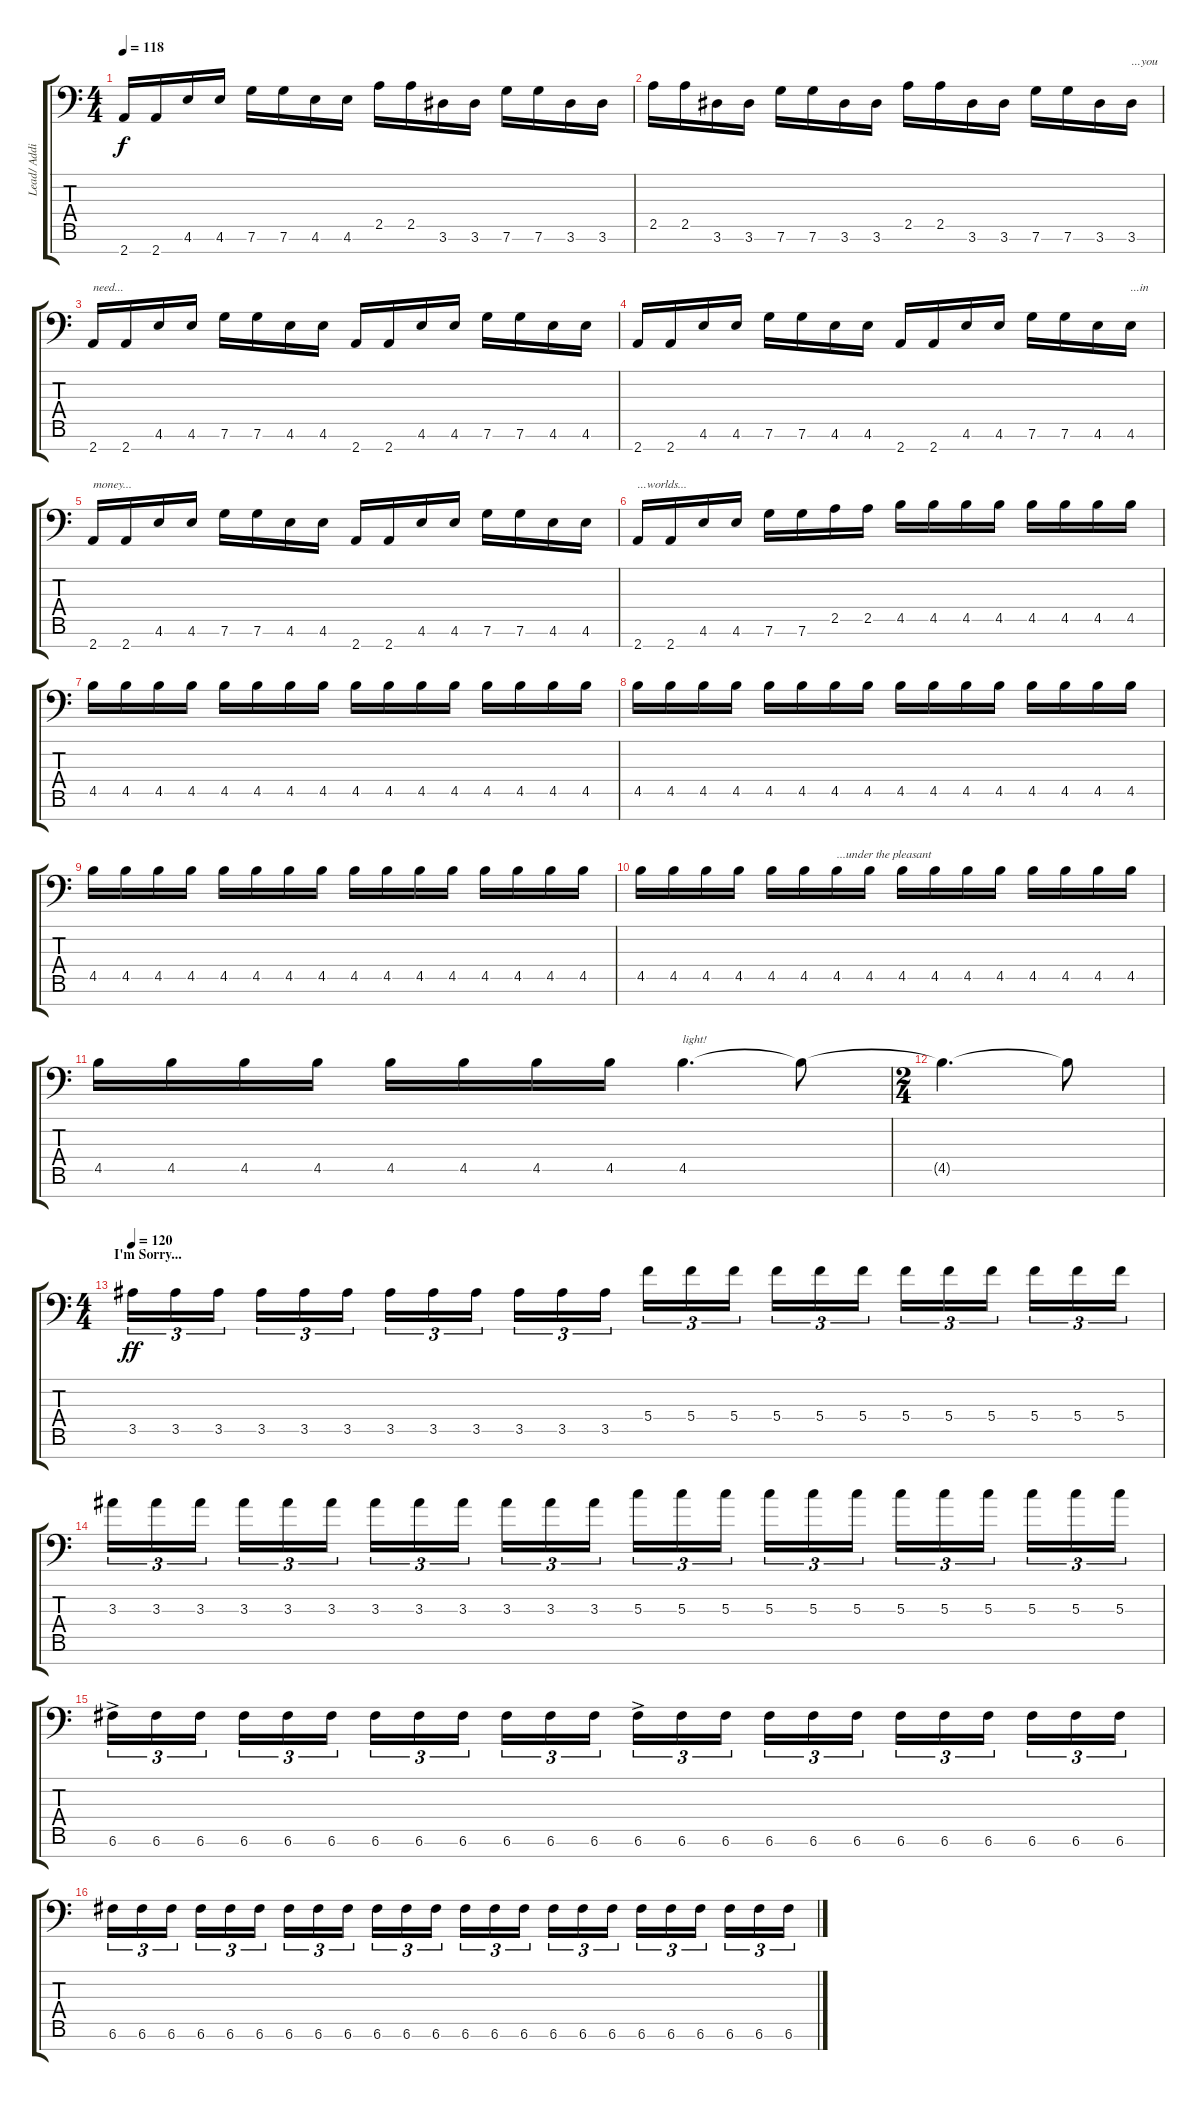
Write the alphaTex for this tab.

\track ("Lead/ Additional" "Lead/ Addi") {instrument overdrivenguitar}
\staff {score tabs}
\tuning (E4 C4 G3 C3 G2 C2 G1) {hide}
\ts (4 4)
\tempo 118
\clef f4
\ks c
2.7.16{dy f} 2.7.16 4.6.16 4.6.16 7.6.16 7.6.16 4.6.16 4.6.16 2.5.16 2.5.16 3.6.16 3.6.16 7.6.16 7.6.16 3.6.16 3.6.16 |
2.5.16 2.5.16 3.6.16 3.6.16 7.6.16 7.6.16 3.6.16 3.6.16 2.5.16 2.5.16 3.6.16 3.6.16 7.6.16 7.6.16 3.6.16 3.6.16{txt "...you"} |
2.7.16{txt "need..."} 2.7.16 4.6.16 4.6.16 7.6.16 7.6.16 4.6.16 4.6.16 2.7.16 2.7.16 4.6.16 4.6.16 7.6.16 7.6.16 4.6.16 4.6.16 |
2.7.16 2.7.16 4.6.16 4.6.16 7.6.16 7.6.16 4.6.16 4.6.16 2.7.16 2.7.16 4.6.16 4.6.16 7.6.16 7.6.16 4.6.16 4.6.16{txt "...in"} |
2.7.16{txt "money..."} 2.7.16 4.6.16 4.6.16 7.6.16 7.6.16 4.6.16 4.6.16 2.7.16 2.7.16 4.6.16 4.6.16 7.6.16 7.6.16 4.6.16 4.6.16 |
2.7.16{txt "...worlds..."} 2.7.16 4.6.16 4.6.16 7.6.16 7.6.16 2.5.16 2.5.16 4.5.16 4.5.16 4.5.16 4.5.16 4.5.16 4.5.16 4.5.16 4.5.16 |
4.5.16 4.5.16 4.5.16 4.5.16 4.5.16 4.5.16 4.5.16 4.5.16 4.5.16 4.5.16 4.5.16 4.5.16 4.5.16 4.5.16 4.5.16 4.5.16 |
4.5.16 4.5.16 4.5.16 4.5.16 4.5.16 4.5.16 4.5.16 4.5.16 4.5.16 4.5.16 4.5.16 4.5.16 4.5.16 4.5.16 4.5.16 4.5.16 |
4.5.16 4.5.16 4.5.16 4.5.16 4.5.16 4.5.16 4.5.16 4.5.16 4.5.16 4.5.16 4.5.16 4.5.16 4.5.16 4.5.16 4.5.16 4.5.16 |
4.5.16 4.5.16 4.5.16 4.5.16 4.5.16 4.5.16 4.5.16{txt "...under the pleasant"} 4.5.16 4.5.16 4.5.16 4.5.16 4.5.16 4.5.16 4.5.16 4.5.16 4.5.16 |
4.5.16 4.5.16 4.5.16 4.5.16 4.5.16 4.5.16 4.5.16 4.5.16 4.5.4{d txt "light!"} 4.5{t}.8 |
\ts (2 4)
4.5{t}.4{d} 4.5{t}.8 |
\ts (4 4)
\section ("" "I'm Sorry...")
\tempo 120
3.5.16{tu (3 2) dy ff} 3.5.16{tu (3 2)} 3.5.16{tu (3 2) beam splitsecondary} 3.5.16{tu (3 2)} 3.5.16{tu (3 2)} 3.5.16{tu (3 2)} 3.5.16{tu (3 2)} 3.5.16{tu (3 2)} 3.5.16{tu (3 2) beam splitsecondary} 3.5.16{tu (3 2)} 3.5.16{tu (3 2)} 3.5.16{tu (3 2)} 5.4.16{tu (3 2)} 5.4.16{tu (3 2)} 5.4.16{tu (3 2) beam splitsecondary} 5.4.16{tu (3 2)} 5.4.16{tu (3 2)} 5.4.16{tu (3 2)} 5.4.16{tu (3 2)} 5.4.16{tu (3 2)} 5.4.16{tu (3 2) beam splitsecondary} 5.4.16{tu (3 2)} 5.4.16{tu (3 2)} 5.4.16{tu (3 2)} |
3.3.16{tu (3 2)} 3.3.16{tu (3 2)} 3.3.16{tu (3 2) beam splitsecondary} 3.3.16{tu (3 2)} 3.3.16{tu (3 2)} 3.3.16{tu (3 2)} 3.3.16{tu (3 2)} 3.3.16{tu (3 2)} 3.3.16{tu (3 2) beam splitsecondary} 3.3.16{tu (3 2)} 3.3.16{tu (3 2)} 3.3.16{tu (3 2)} 5.3.16{tu (3 2)} 5.3.16{tu (3 2)} 5.3.16{tu (3 2) beam splitsecondary} 5.3.16{tu (3 2)} 5.3.16{tu (3 2)} 5.3.16{tu (3 2)} 5.3.16{tu (3 2)} 5.3.16{tu (3 2)} 5.3.16{tu (3 2) beam splitsecondary} 5.3.16{tu (3 2)} 5.3.16{tu (3 2)} 5.3.16{tu (3 2)} |
6.6{ac}.16{tu (3 2)} 6.6.16{tu (3 2)} 6.6.16{tu (3 2) beam splitsecondary} 6.6.16{tu (3 2)} 6.6.16{tu (3 2)} 6.6.16{tu (3 2)} 6.6.16{tu (3 2)} 6.6.16{tu (3 2)} 6.6.16{tu (3 2) beam splitsecondary} 6.6.16{tu (3 2)} 6.6.16{tu (3 2)} 6.6.16{tu (3 2)} 6.6{ac}.16{tu (3 2)} 6.6.16{tu (3 2)} 6.6.16{tu (3 2) beam splitsecondary} 6.6.16{tu (3 2)} 6.6.16{tu (3 2)} 6.6.16{tu (3 2)} 6.6.16{tu (3 2)} 6.6.16{tu (3 2)} 6.6.16{tu (3 2) beam splitsecondary} 6.6.16{tu (3 2)} 6.6.16{tu (3 2)} 6.6.16{tu (3 2)} |
6.6.16{tu (3 2)} 6.6.16{tu (3 2)} 6.6.16{tu (3 2) beam splitsecondary} 6.6.16{tu (3 2)} 6.6.16{tu (3 2)} 6.6.16{tu (3 2)} 6.6.16{tu (3 2)} 6.6.16{tu (3 2)} 6.6.16{tu (3 2) beam splitsecondary} 6.6.16{tu (3 2)} 6.6.16{tu (3 2)} 6.6.16{tu (3 2)} 6.6.16{tu (3 2)} 6.6.16{tu (3 2)} 6.6.16{tu (3 2) beam splitsecondary} 6.6.16{tu (3 2)} 6.6.16{tu (3 2)} 6.6.16{tu (3 2)} 6.6.16{tu (3 2)} 6.6.16{tu (3 2)} 6.6.16{tu (3 2) beam splitsecondary} 6.6.16{tu (3 2)} 6.6.16{tu (3 2)} 6.6.16{tu (3 2)}
